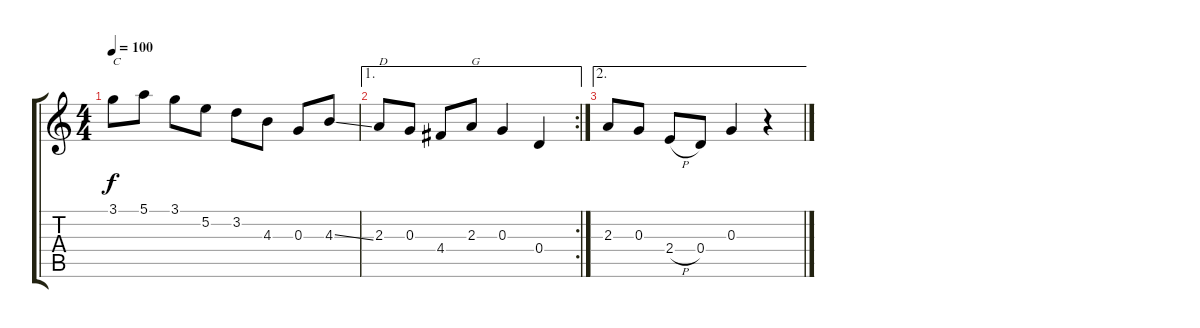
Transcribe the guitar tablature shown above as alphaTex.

\track "" {instrument acousticguitarnylon}
\staff {score tabs}
\tuning (E4 B3 G3 D3 A2 E2) {hide}
\ts (4 4)
\tempo 100
\clef g2
\ks c
3.1.8{txt "C" dy f} 5.1.8 3.1.8 5.2.8 3.2.8 4.3.8 0.3.8 4.3{ss}.8 |
\ae 1
\rc 2
2.3.8{txt "D"} 0.3.8 4.4.8 2.3.8{txt "G"} 0.3.4 0.4.4 |
\ae 2
2.3.8 0.3.8 2.4{h}.8 0.4.8 0.3.4 r.4
